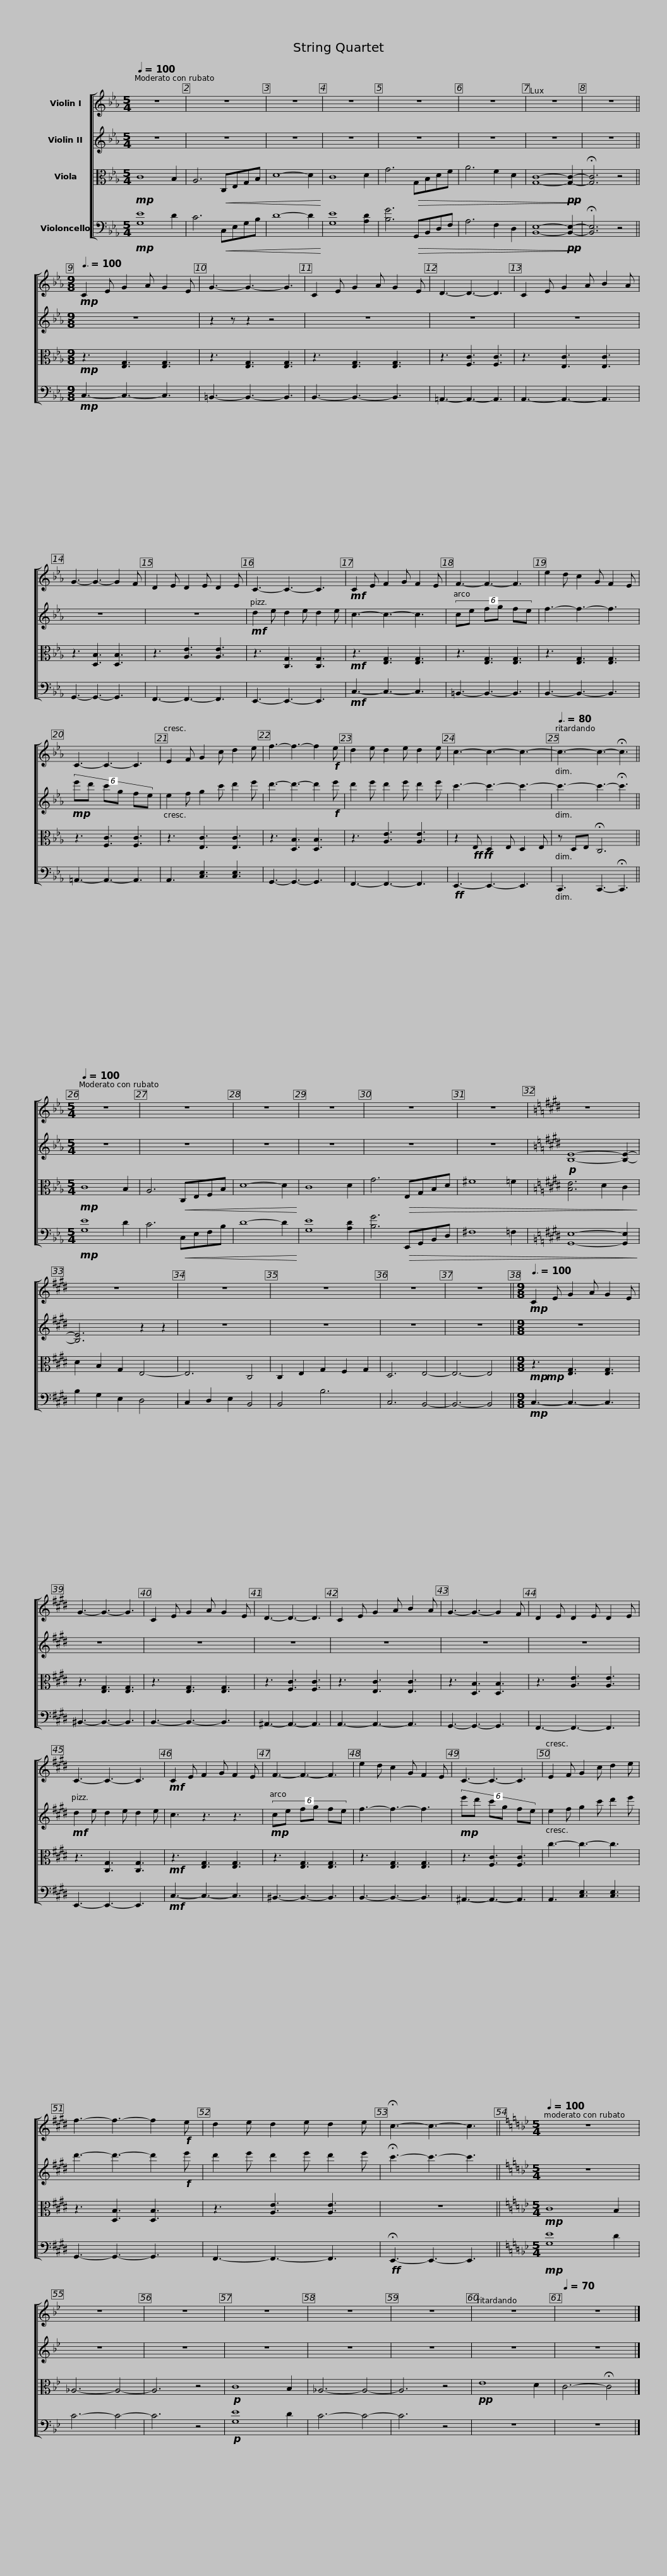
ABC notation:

X:1
%%score [ 1 2 3 4 ]
L:1/8
Q:1/4=100
M:5/4
I:linebreak $
K:Eb
V:1 treble
V:2 treble
V:3 alto
V:4 bass
V:1
 z10 | z10 | z10 | z10 | z10 | %5
 z10 | z10 | z10 ||$[M:9/8]!mp![Q:3/8=100] C2 E G2 A G2 E | G3- G3- G3 | %10
 C2 E G2 A G2 E | D3- D3- D3 | C2 E G2 A B2 A | G3- G3- G2 F |$ D2 E D2 E D2 E | %15
 C3- C3- C3 |!mf! C2 E F2 G F2 E | F3- F3- F3 | e2 d c2 G F2 E | C3- C3- C3 |$ %20
 E2 F G2 c d2 e | f3- f3- f2!f! e | d2 e d2 e d2 e | c3- c3- c3- |[Q:3/8=80] c3- c3- !fermata!c3[Q:3/8=40] || %25
[M:5/4][Q:1/4=100] z10 |$ z10 | z10 | z10 | z10 | %30
 z10 |[K:E] z10 | z10 | z10 |$ z10 | %35
 z10 | z10 ||[M:9/8]!mp![Q:3/8=100] C2 E G2 A G2 E | G3- G3- G3 | C2 E G2 A G2 E | %40
 D3- D3- D3 |$ C2 E G2 A B2 A | G3- G3- G2 F | D2 E D2 E D2 E | C3- C3- C3 | %45
!mf! C2 E F2 G F2 E | F3- F3- F3 |$ e2 d c2 G F2 E | C3- C3- C3 | E2 F G2 c d2 e | %50
 f3- f3- f2!f! e | d2 e d2 e d2 e |$ !fermata!c3- c3- c3 ||[K:Bb][M:5/4][Q:1/4=100] z10 | z10 | %55
 z10 | z10 | z10 | z10 |[Q:1/4=90] z10[Q:1/4=80] | %60
[Q:1/4=70] z10 |] %61
V:2
 z10 | z10 | z10 | z10 | z10 | %5
 z10 | z10 | z10 ||$[M:9/8] z9 | z2 z z2 z4 | %10
 z9 | z9 | z9 | z9 |$ z9 | %15
!mf! d2 e d2 e d2 e | c3- c3- c3 | (6:9:6ce fg fe | f3- f3- f3 |!mp! (6:9:6e'd' c'g fe |$ %20
 e2 f g2 c' d'2 e' | d'3- d'3- d'2!f! e' | d'2 e' d'2 e' d'2 e' | c'3- c'3- c'3- | c'3- c'3- !fermata!c'3 || %25
[M:5/4] z10 |$ z10 | z10 | z10 | z10 | %30
 z10 |[K:E]!p! [B,E]8- [B,E]2- | [B,E]6 z2 z2 | z10 |$ z10 | %35
 z10 | z10 ||[M:9/8] z9 | z9 | z9 | %40
 z9 |$ z9 | z9 | z9 |!mf! d2 e d2 e d2 e | %45
 c3 z3 z3 |!mp! (6:9:6ce fg fe |$ f3- f3- f3 |!mp! (6:9:6e'd' c'g fe | e2 f g2 c' d'2 e' | %50
 d'3- d'3- d'2!f! e' | d'2 e' d'2 e' d'2 e' |$ !fermata!c'3- c'3- c'3 ||[K:Bb][M:5/4] z10 | z10 | %55
 z10 | z10 | z10 | z10 | z10 | %60
 z10 |] %61
V:3
!mp! C8 B,2 | A,6!<(! C,E,G,B, | D8- D2!<)! | C8 D2 | G6!>(! G,B,DF | %5
 A6 F2 D2 | [G,C]8-!pp! [G,C]2-!>)! | !fermata![G,C]6 z4 ||$[M:9/8]!mp! z3 [E,G,]3 [E,G,]3 | z3 [E,G,]3 [E,G,]3 | %10
 z3 [E,G,]3 [E,G,]3 | z3 [F,C]3 [F,C]3 | z3 [E,C]3 [E,C]3 | z3 [D,B,]3 [D,B,]3 |$ z3 [A,E]3 [A,E]3 | %15
 z3 [C,G,]3 [C,G,]3 |!mf! z3 [E,G,]3 [E,G,]3 | z3 [E,G,]3 [E,G,]3 | z3 [E,G,]3 [E,G,]3 | z3 [F,C]3 [F,C]3 |$ %20
 z3 [E,C]3 [E,C]3 | z3 [D,B,]3 [D,B,]3 | z3 [A,E]3 [A,E]3 | z2!ff!!ff! E, D,2 E, D,2 E, | z D,E, !fermata!C,6 || %25
[M:5/4]!mp! C8 B,2 |$ A,6!<(! C,E,F,B, | D8- D2!<)! | C8 D2 | G6!>(! E,G,B,D | %30
 ^F8 =F2 |[K:E] [B,E]6 D2 C2!>)! | D2 B,2 G,2 E,4- | E,6 C,4 |$ C,2 E,2 G,2 F,2 G,2 | %35
 D,6 E,4- | E,6- E,4 ||[M:9/8]!mp!!mp! z3 [E,G,]3 [E,G,]3 | z3 [E,G,]3 [E,G,]3 | z3 [E,G,]3 [E,G,]3 | %40
 z3 [F,C]3 [F,C]3 |$ z3 [E,C]3 [E,C]3 | z3 [D,B,]3 [D,B,]3 | z3 [A,E]3 [A,E]3 | z3 [C,G,]3 [C,G,]3 | %45
!mf! z3 [E,G,]3 [E,G,]3 | z3 [E,G,]3 [E,G,]3 |$ z3 [E,G,]3 [E,G,]3 | z3 [F,C]3 [F,C]3 | c3- c3- c3 | %50
 z3 [D,B,]3 [D,B,]3 | z3 [A,E]3 [A,E]3 |$ z9 ||[K:Bb][M:5/4]!mp! C8 B,2 | _A,6- A,4- | %55
 A,6 z4 |!p! C8 B,2 | _A,6- A,4- | A,6 z4 |!pp! E8 D2 | %60
 C6- !fermata!C4 |] %61
V:4
!mp! [G,E]8 D2 | C6!<(! C,E,G,B, | D8- D2!<)! | [G,E]8 [A,D]2 | [B,G]6!>(! G,,B,,D,F, | %5
 A,6 F,2 D,2 | [B,,E,]8-!pp! [B,,E,]2-!>)! | !fermata![B,,E,]6 z4 ||$[M:9/8]!mp! C,3- C,3- C,3 | =B,,3- B,,3- B,,3 | %10
 B,,3- B,,3- B,,3 | =A,,3- A,,3- A,,3 | A,,3- A,,3- A,,3 | G,,3- G,,3- G,,3 |$ F,,3- F,,3- F,,3 | %15
 E,,3- E,,3- E,,3 |!mf! C,3- C,3- C,3 | =B,,3- B,,3- B,,3 | B,,3- B,,3- B,,3 | =A,,3- A,,3- A,,3 |$ %20
 A,,3 [C,E,]3 [C,E,]3 | G,,3- G,,3- G,,3 | F,,3- F,,3- F,,3 |!ff! E,,3- E,,3- E,,3 | C,,3 C,,3- !fermata!C,,3 || %25
[M:5/4]!mp! [G,E]8 D2 |$ C6!<(! C,E,F,B, | D8- D2!<)! | [G,E]8 [A,D]2 | [B,G]6!>(! E,,G,,B,,D, | %30
 ^F,8 =F,2 |[K:E] [G,,E,]8- [G,,E,]2!>)! | B,2 G,2 E,2 D,4 | C,2 D,2 E,2 B,,4 |$ B,,4 B,6 | %35
 C,6 B,,4- | B,,6- B,,4 ||[M:9/8]!mp! C,3- C,3- C,3 | ^B,,3- B,,3- B,,3 | B,,3- B,,3- B,,3 | %40
 ^A,,3- A,,3- A,,3 |$ A,,3- A,,3- A,,3 | G,,3- G,,3- G,,3 | F,,3- F,,3- F,,3 | E,,3- E,,3- E,,3 | %45
!mf! C,3- C,3- C,3 | ^B,,3- B,,3- B,,3 |$ B,,3- B,,3- B,,3 | ^A,,3- A,,3- A,,3 | A,,3 [C,E,]3 [C,E,]3 | %50
 G,,3- G,,3- G,,3 | F,,3- F,,3- F,,3 |$!ff! !fermata!E,,3- E,,3- E,,3 ||[K:Bb][M:5/4]!mp! [G,E]8 D2 | C6- C4- | %55
 C6 z4 |!p! [G,E]8 D2 | C6- C4- | C6 z4 | z10 | %60
 z10 |] %61
